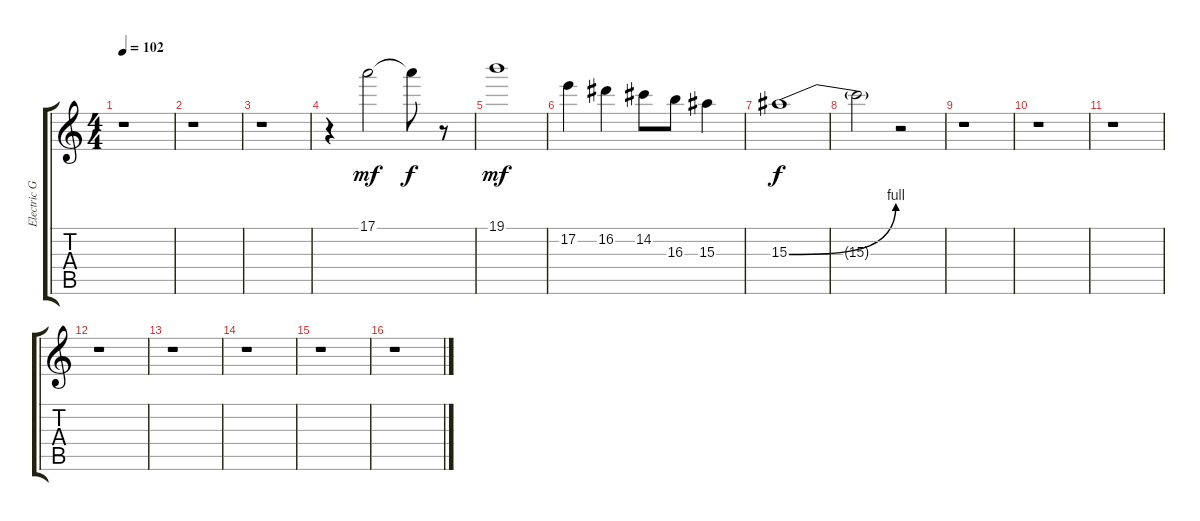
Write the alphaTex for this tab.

\track ("Electric Guitar 1" "Electric G") {instrument overdrivenguitar}
\staff {score tabs}
\tuning (E4 B3 G3 D3 A2 E2) {hide}
\ts (4 4)
\tempo 102
\clef g2
\ks c
r.1{dy mf instrument overdrivenguitar} |
r.1 |
r.1 |
r.4 17.1.2 17.1{t}.8{dy f} r.8 |
19.1.1{dy mf} |
17.2.4 16.2.4 14.2.8 16.3.8 15.3.4 |
15.3{be (bend 0 0 60 4)}.1{dy f volume 0} |
15.3{t}.2 r.2 |
r.1{volume 16} |
r.1 |
r.1 |
r.1 |
r.1 |
r.1 |
r.1 |
r.1
